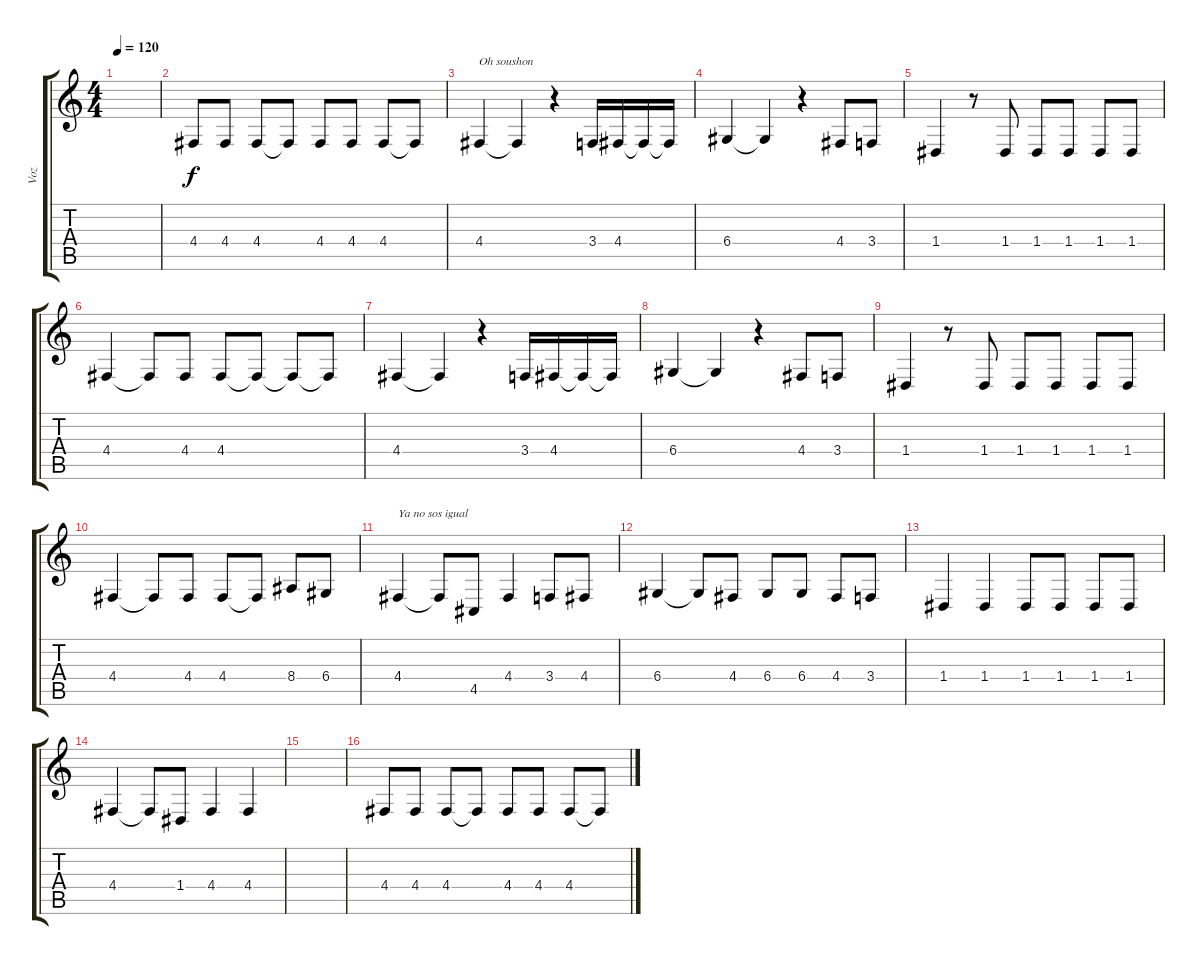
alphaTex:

\track ("Voz" "Voz") {instrument oboe}
\staff {score tabs}
\tuning (E4 B3 G3 D3 A2 E2) {hide}
\ts (4 4)
\tempo 120
\clef g2
\ks c
|
4.4.8 4.4.8 4.4.8 4.4{t}.8 4.4.8 4.4.8 4.4.8 4.4{t}.8 |
4.4.4{txt "Oh soushon"} 4.4{t}.4 r.4 3.4.16 4.4.16 4.4{t}.16 4.4{t}.16 |
6.4.4 6.4{t}.4 r.4 4.4.8 3.4.8 |
1.4.4 r.8 1.4.8 1.4.8 1.4.8 1.4.8 1.4.8 |
4.4.4 4.4{t}.8 4.4.8 4.4.8 4.4{t}.8 4.4{t}.8 4.4{t}.8 |
4.4.4 4.4{t}.4 r.4 3.4.16 4.4.16 4.4{t}.16 4.4{t}.16 |
6.4.4 6.4{t}.4 r.4 4.4.8 3.4.8 |
1.4.4 r.8 1.4.8 1.4.8 1.4.8 1.4.8 1.4.8 |
4.4.4 4.4{t}.8 4.4.8 4.4.8 4.4{t}.8 8.4.8 6.4.8 |
4.4.4{txt "Ya no sos igual"} 4.4{t}.8 4.5.8 4.4.4 3.4.8 4.4.8 |
6.4.4 6.4{t}.8 4.4.8 6.4.8 6.4.8 4.4.8 3.4.8 |
1.4.4 1.4.4 1.4.8 1.4.8 1.4.8 1.4.8 |
4.4.4 4.4{t}.8 1.4.8 4.4.4 4.4.4 |
|
4.4.8 4.4.8 4.4.8 4.4{t}.8 4.4.8 4.4.8 4.4.8 4.4{t}.8
